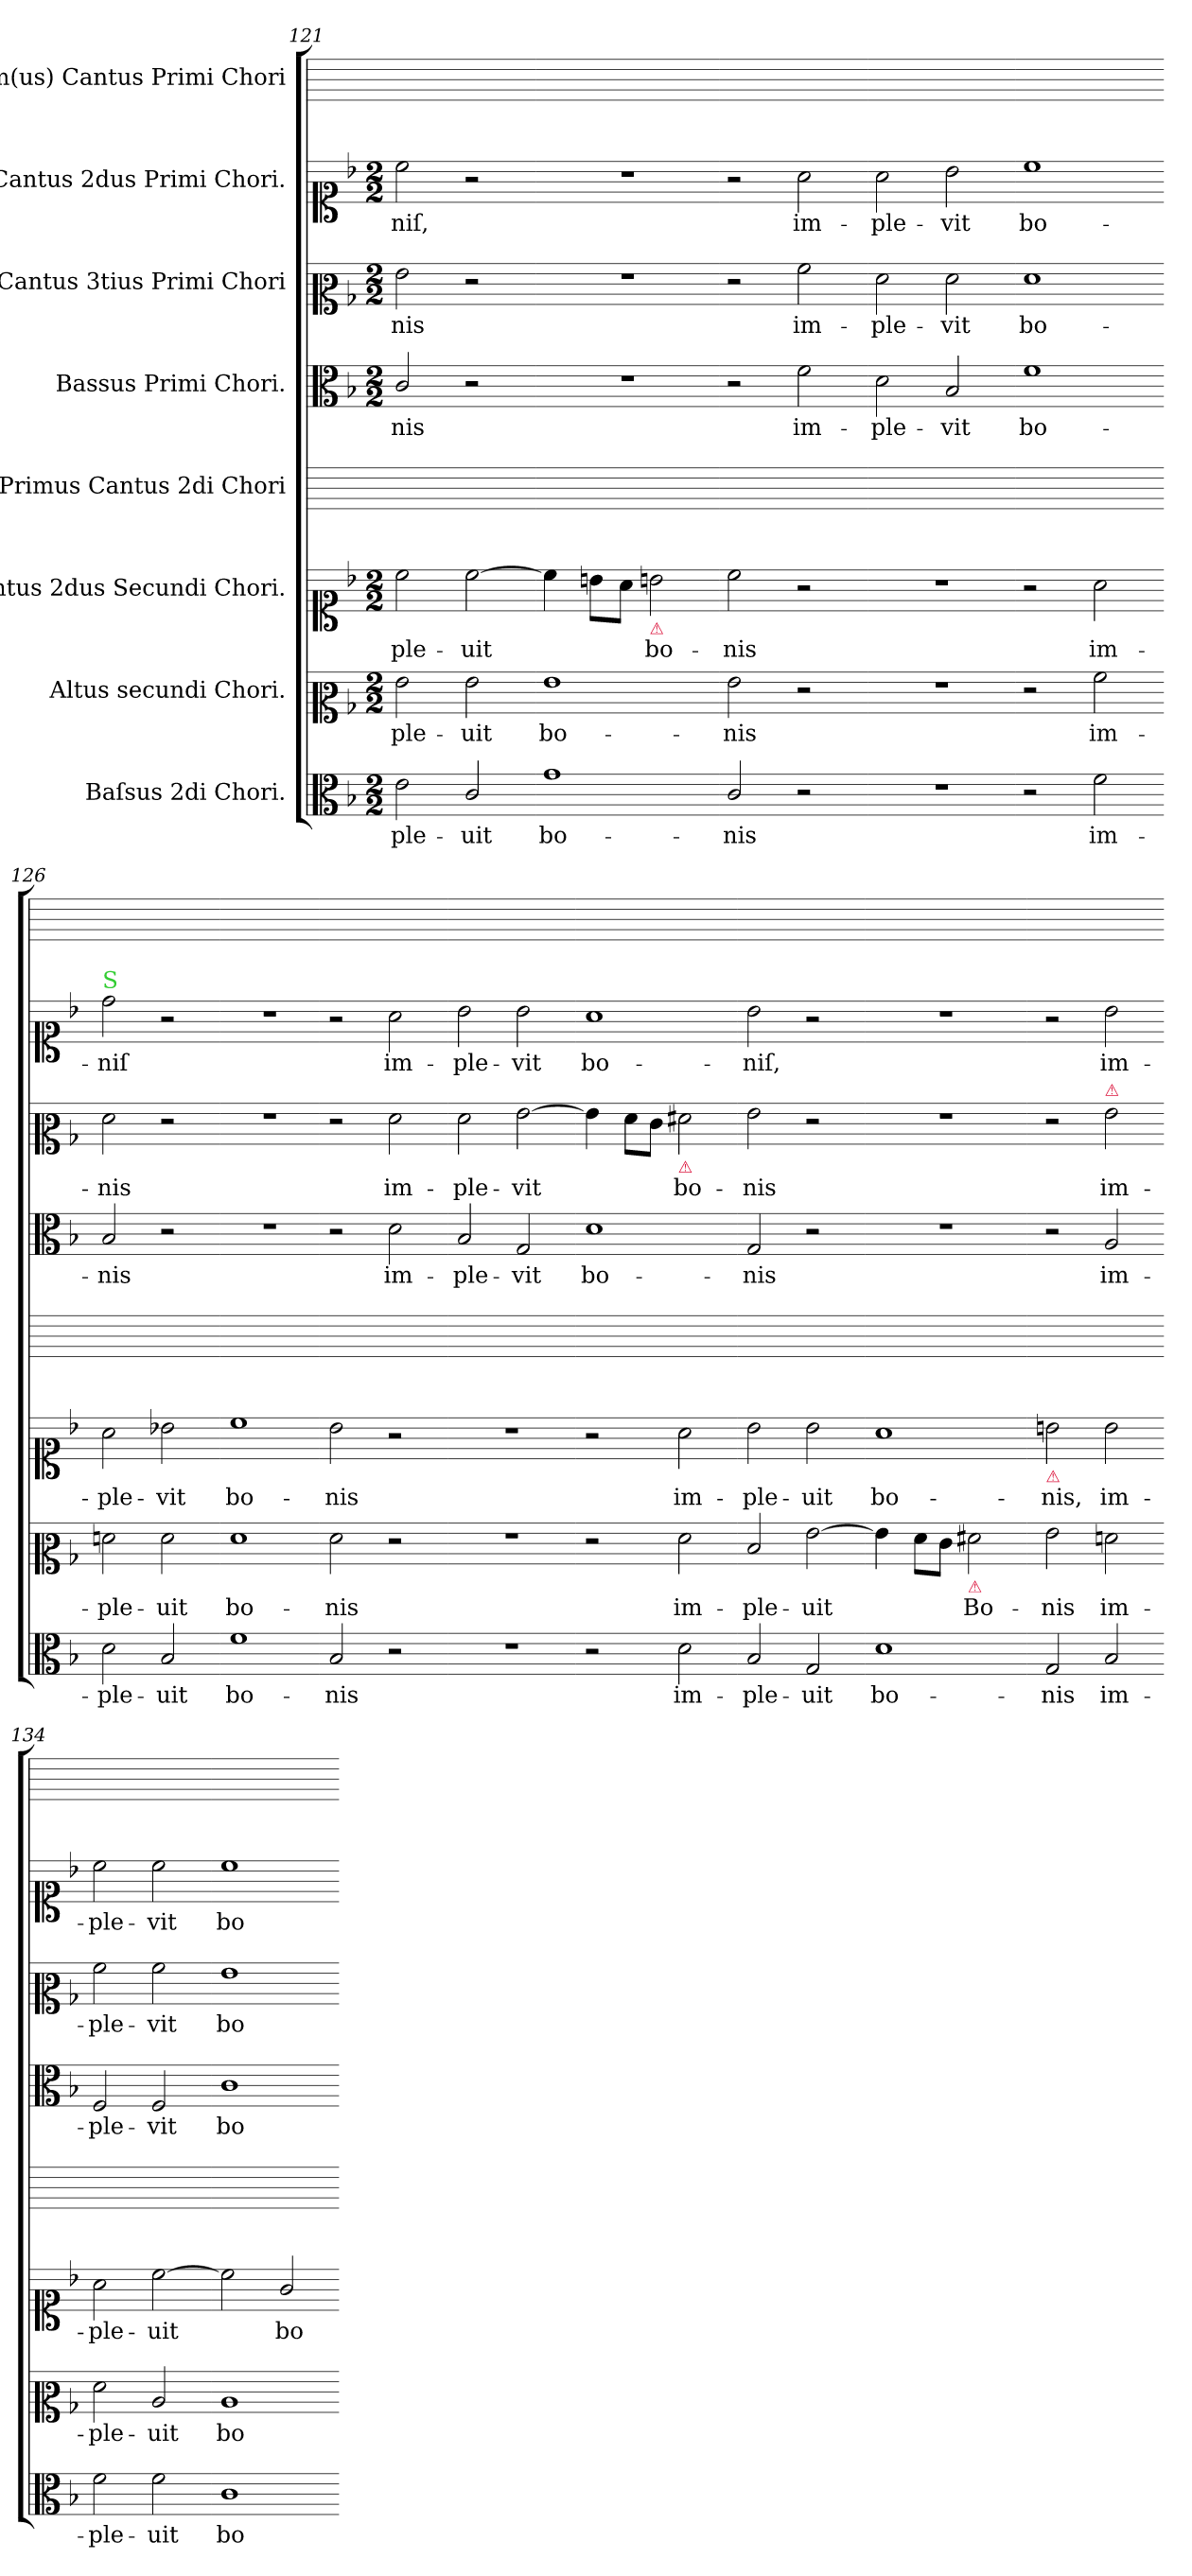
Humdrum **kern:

**kern	**text	**kern	**text	**kern	**text	**kern	**kern	**text	**kern	**text	**kern	**text	**kern
*part8	*part8	*part7	*part7	*part6	*part6	*part5	*part4	*part4	*part3	*part3	*part2	*part2	*part1
*staff8	*staff8	*staff7	*staff7	*staff6	*staff6	*staff5	*staff4	*staff4	*staff3	*staff3	*staff2	*staff2	*staff1
*I"Baſsus 2di Chori.	*	*I"Altus secundi Chori.	*	*I"Cantus 2dus Secundi Chori.	*	*I"Primus Cantus 2di Chori	*I"Bassus Primi Chori.	*	*I"Cantus 3tius Primi Chori	*	*I"Cantus 2dus Primi Chori.	*	*I"Im(us) Cantus Primi Chori
*clefC3	*	*clefC2	*	*clefC1	*	*	*clefC3	*	*clefC2	*	*clefC1	*	*
*k[b-]	*	*k[b-]	*	*k[b-]	*	*	*k[b-]	*	*k[b-]	*	*k[b-]	*	*
*F:	*	*F:	*	*F:	*	*	*F:	*	*F:	*	*F:	*	*
*M2/2	*	*M2/2	*	*M2/2	*	*	*M2/2	*	*M2/2	*	*M2/2	*	*
=121	=121	=121	=121	=121	=121	=121	=121	=121	=121	=121	=121	=121	=121
2e\	-ple-	2g\	-ple-	2cc\	-ple-	1ryy	2c/	-nis	2g\	-nis	2cc\	-niſ,	1ryy
2c/	-uit	2g\	-uit	[2cc\	-uit	.	2r	.	2r	.	2r	.	.
=122-	=122-	=122-	=122-	=122-	=122-	=122-	=122-	=122-	=122-	=122-	=122-	=122-	=122-
1g	bo-	1g	bo-	4cc\]	.	1ryy	1r	.	1r	.	1r	.	1ryy
.	.	.	.	8b\L	.	.	.	.	.	.	.	.	.
.	.	.	.	8a\J	.	.	.	.	.	.	.	.	.
!	!	!	!	!LO:TX:b:color=crimson:t=⚠	!	!	!	!	!	!	!	!	!
.	.	.	.	2bn\	bo-	.	.	.	.	.	.	.	.
=123-	=123-	=123-	=123-	=123-	=123-	=123-	=123-	=123-	=123-	=123-	=123-	=123-	=123-
2c/	-nis	2g\	-nis	2cc\	-nis	1ryy	2r	.	2r	.	2r	.	1ryy
2r	.	2r	.	2r	.	.	2f\	im-	2a\	im-	2a\	im-	.
=124-	=124-	=124-	=124-	=124-	=124-	=124-	=124-	=124-	=124-	=124-	=124-	=124-	=124-
1r	.	1r	.	1r	.	1ryy	2d\	-ple-	2f\	-ple-	2a\	-ple-	1ryy
.	.	.	.	.	.	.	2B-/	-vit	2f\	-vit	2b-\	-vit	.
=125-	=125-	=125-	=125-	=125-	=125-	=125-	=125-	=125-	=125-	=125-	=125-	=125-	=125-
2r	.	2r	.	2r	.	1ryy	1f	bo-	1f	bo-	1cc	bo-	1ryy
!	!	!	!	!	!LO:LY:i	!	!	!	!	!	!	!	!
2f\	im-	2a\	im-	2a\	im-	.	.	.	.	.	.	.	.
=126-	=126-	=126-	=126-	=126-	=126-	=126-	=126-	=126-	=126-	=126-	=126-	=126-	=126-
!	!	!	!	!	!	!	!	!	!	!	!LO:TX:a:color=limegreen:t=S	!	!
!	!	!	!	!	!LO:LY:i	!	!	!	!	!	!	!	!
2d\	-ple-	2fn\	-ple-	2a\	-ple-	1ryy	2B-/	-nis	2f\	-nis	2dd\	-niſ	1ryy
!	!	!	!	!	!LO:LY:i	!	!	!	!	!	!	!	!
2B-/	-uit	2f\	-uit	2b-X\	-vit	.	2r	.	2r	.	2r	.	.
=127-	=127-	=127-	=127-	=127-	=127-	=127-	=127-	=127-	=127-	=127-	=127-	=127-	=127-
!	!	!	!	!	!LO:LY:i	!	!	!	!	!	!	!	!
1f	bo-	1f	bo-	1cc	bo-	1ryy	1r	.	1r	.	1r	.	1ryy
=128-	=128-	=128-	=128-	=128-	=128-	=128-	=128-	=128-	=128-	=128-	=128-	=128-	=128-
!	!	!	!	!	!LO:LY:i	!	!	!	!	!	!	!	!
2B-/	-nis	2f\	-nis	2b-\	-nis	1ryy	2r	.	2r	.	2r	.	1ryy
2r	.	2r	.	2r	.	.	2d\	im-	2f\	im-	2a\	im-	.
=129-	=129-	=129-	=129-	=129-	=129-	=129-	=129-	=129-	=129-	=129-	=129-	=129-	=129-
1r	.	1r	.	1r	.	1ryy	2B-/	-ple-	2f\	-ple-	2b-\	-ple-	1ryy
.	.	.	.	.	.	.	2G/	-vit	[2g\	-vit	2b-\	-vit	.
=130-	=130-	=130-	=130-	=130-	=130-	=130-	=130-	=130-	=130-	=130-	=130-	=130-	=130-
2r	.	2r	.	2r	.	1ryy	1d	bo-	4g\]	.	1a	bo-	1ryy
.	.	.	.	.	.	.	.	.	8f\L	.	.	.	.
.	.	.	.	.	.	.	.	.	8e\J	.	.	.	.
!	!	!	!	!	!	!	!	!	!LO:TX:b:color=crimson:t=⚠	!	!	!	!
2d\	im-	2f\	im-	2a\	im-	.	.	.	2f#X\	bo-	.	.	.
=131-	=131-	=131-	=131-	=131-	=131-	=131-	=131-	=131-	=131-	=131-	=131-	=131-	=131-
2B-/	-ple-	2d/	-ple-	2b-\	-ple-	1ryy	2G/	-nis	2g\	-nis	2b-\	-niſ,	1ryy
2G/	-uit	[2g\	-uit	2b-\	-uit	.	2r	.	2r	.	2r	.	.
=132-	=132-	=132-	=132-	=132-	=132-	=132-	=132-	=132-	=132-	=132-	=132-	=132-	=132-
1d	bo-	4g\]	.	1a	bo-	1ryy	1r	.	1r	.	1r	.	1ryy
.	.	8f\L	.	.	.	.	.	.	.	.	.	.	.
.	.	8e\J	.	.	.	.	.	.	.	.	.	.	.
!	!	!LO:TX:b:color=crimson:t=⚠	!	!	!	!	!	!	!	!	!	!	!
.	.	2f#X\	Bo-	.	.	.	.	.	.	.	.	.	.
=133-	=133-	=133-	=133-	=133-	=133-	=133-	=133-	=133-	=133-	=133-	=133-	=133-	=133-
!	!	!	!	!LO:TX:b:color=crimson:t=⚠	!	!	!	!	!	!	!	!	!
2G/	-nis	2g\	-nis	2bn\	-nis,	1ryy	2r	.	2r	.	2r	.	1ryy
!	!	!	!	!	!	!	!	!	!LO:TX:a:color=crimson:t=⚠	!	!	!	!
2B-/	im-	2fn\	im-	2b\	im-	.	2A/	im-	2g\	im-	2b-\	im-	.
=134-	=134-	=134-	=134-	=134-	=134-	=134-	=134-	=134-	=134-	=134-	=134-	=134-	=134-
2f\	-ple-	2f\	-ple-	2a\	-ple-	1ryy	2F/	-ple-	2a\	-ple-	2cc\	-ple-	1ryy
2f\	-uit	2c/	-uit	[2cc\	-uit	.	2F/	-vit	2a\	-vit	2cc\	-vit	.
=135-	=135-	=135-	=135-	=135-	=135-	=135-	=135-	=135-	=135-	=135-	=135-	=135-	=135-
1c	bo-	1c	bo-	2cc\]	.	1ryy	1c	bo-	1g	bo-	1cc	bo-	1ryy
.	.	.	.	2g/	bo-	.	.	.	.	.	.	.	.
=-	=-	=-	=-	=-	=-	=-	=-	=-	=-	=-	=-	=-	=-
*-	*-	*-	*-	*-	*-	*-	*-	*-	*-	*-	*-	*-	*-
